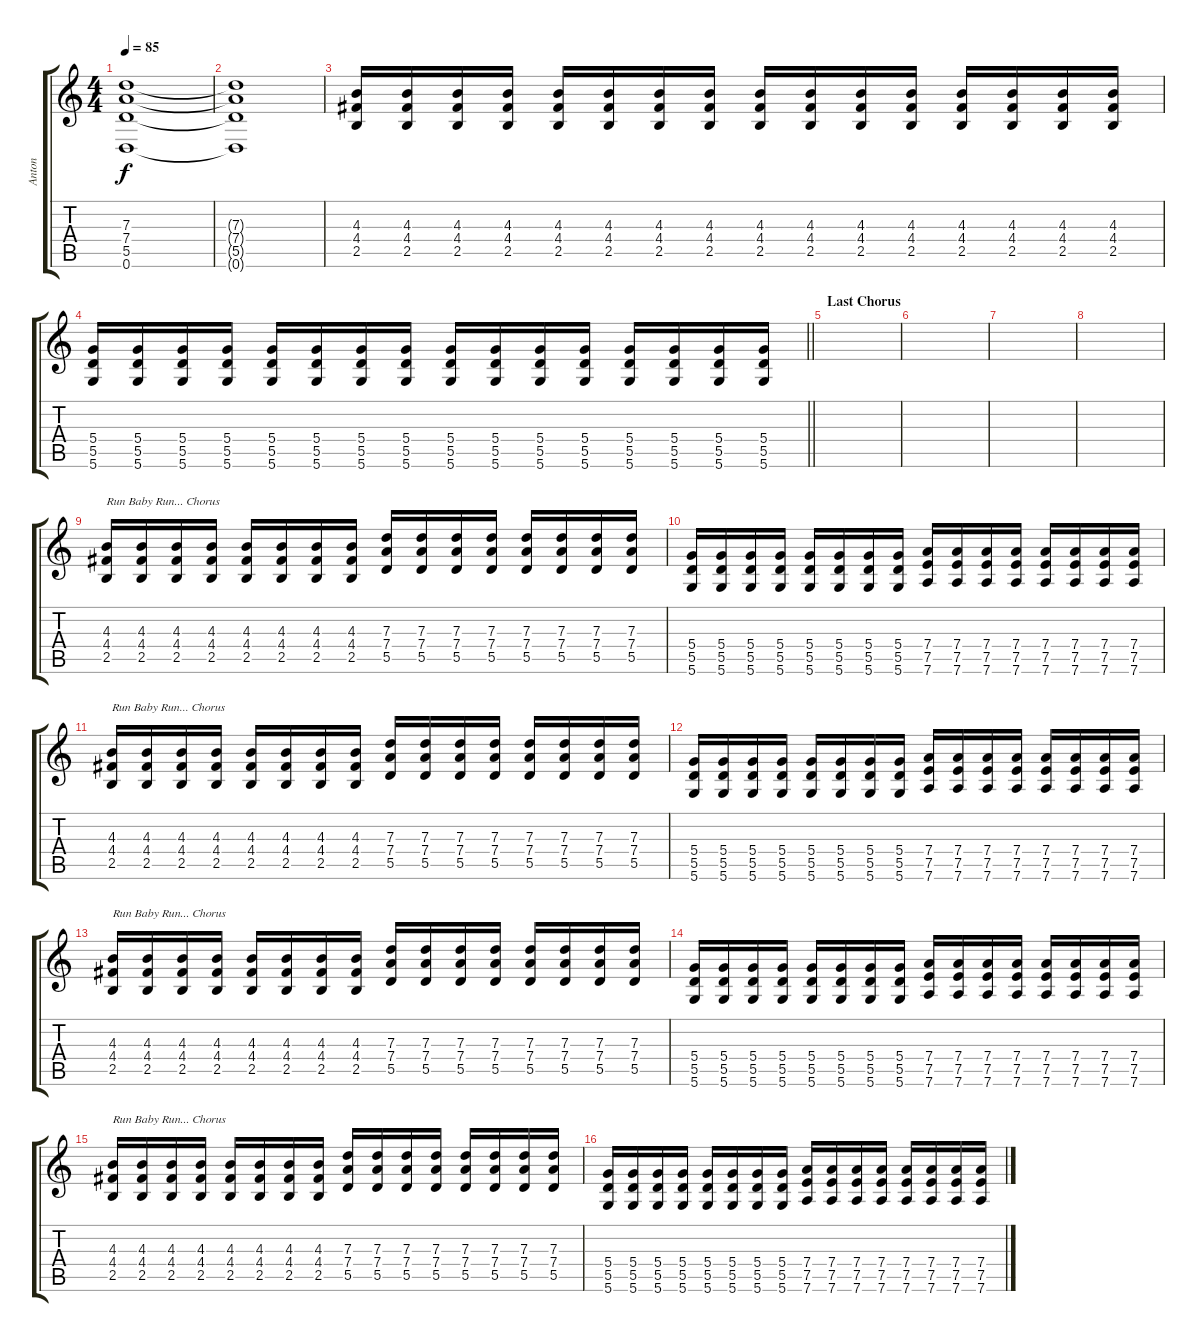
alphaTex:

\track ("Anton" "Anton") {instrument distortionguitar}
\staff {score tabs}
\tuning (E4 B3 G3 D3 A2 D2) {hide}
\ts (4 4)
\tempo 85
\clef g2
\ks c
(7.3 7.4 5.5 0.6).1{dy f} |
(7.3{t} 7.4{t} 5.5{t} 0.6{t}).1 |
(4.3 4.4 2.5).16 (4.3 4.4 2.5).16 (4.3 4.4 2.5).16 (4.3 4.4 2.5).16 (4.3 4.4 2.5).16 (4.3 4.4 2.5).16 (4.3 4.4 2.5).16 (4.3 4.4 2.5).16 (4.3 4.4 2.5).16 (4.3 4.4 2.5).16 (4.3 4.4 2.5).16 (4.3 4.4 2.5).16 (4.3 4.4 2.5).16 (4.3 4.4 2.5).16 (4.3 4.4 2.5).16 (4.3 4.4 2.5).16 |
\barLineRight lightlight
(5.4 5.5 5.6).16 (5.4 5.5 5.6).16 (5.4 5.5 5.6).16 (5.4 5.5 5.6).16 (5.4 5.5 5.6).16 (5.4 5.5 5.6).16 (5.4 5.5 5.6).16 (5.4 5.5 5.6).16 (5.4 5.5 5.6).16 (5.4 5.5 5.6).16 (5.4 5.5 5.6).16 (5.4 5.5 5.6).16 (5.4 5.5 5.6).16 (5.4 5.5 5.6).16 (5.4 5.5 5.6).16 (5.4 5.5 5.6).16 |
\section ("" "Last Chorus")
|
|
|
|
(4.3 4.4 2.5).16{txt "Run Baby Run... Chorus"} (4.3 4.4 2.5).16 (4.3 4.4 2.5).16 (4.3 4.4 2.5).16 (4.3 4.4 2.5).16 (4.3 4.4 2.5).16 (4.3 4.4 2.5).16 (4.3 4.4 2.5).16 (7.3 7.4 5.5).16 (7.3 7.4 5.5).16 (7.3 7.4 5.5).16 (7.3 7.4 5.5).16 (7.3 7.4 5.5).16 (7.3 7.4 5.5).16 (7.3 7.4 5.5).16 (7.3 7.4 5.5).16 |
(5.4 5.5 5.6).16 (5.4 5.5 5.6).16 (5.4 5.5 5.6).16 (5.4 5.5 5.6).16 (5.4 5.5 5.6).16 (5.4 5.5 5.6).16 (5.4 5.5 5.6).16 (5.4 5.5 5.6).16 (7.4 7.5 7.6).16 (7.4 7.5 7.6).16 (7.4 7.5 7.6).16 (7.4 7.5 7.6).16 (7.4 7.5 7.6).16 (7.4 7.5 7.6).16 (7.4 7.5 7.6).16 (7.4 7.5 7.6).16 |
(4.3 4.4 2.5).16{txt "Run Baby Run... Chorus"} (4.3 4.4 2.5).16 (4.3 4.4 2.5).16 (4.3 4.4 2.5).16 (4.3 4.4 2.5).16 (4.3 4.4 2.5).16 (4.3 4.4 2.5).16 (4.3 4.4 2.5).16 (7.3 7.4 5.5).16 (7.3 7.4 5.5).16 (7.3 7.4 5.5).16 (7.3 7.4 5.5).16 (7.3 7.4 5.5).16 (7.3 7.4 5.5).16 (7.3 7.4 5.5).16 (7.3 7.4 5.5).16 |
(5.4 5.5 5.6).16 (5.4 5.5 5.6).16 (5.4 5.5 5.6).16 (5.4 5.5 5.6).16 (5.4 5.5 5.6).16 (5.4 5.5 5.6).16 (5.4 5.5 5.6).16 (5.4 5.5 5.6).16 (7.4 7.5 7.6).16 (7.4 7.5 7.6).16 (7.4 7.5 7.6).16 (7.4 7.5 7.6).16 (7.4 7.5 7.6).16 (7.4 7.5 7.6).16 (7.4 7.5 7.6).16 (7.4 7.5 7.6).16 |
(4.3 4.4 2.5).16{txt "Run Baby Run... Chorus"} (4.3 4.4 2.5).16 (4.3 4.4 2.5).16 (4.3 4.4 2.5).16 (4.3 4.4 2.5).16 (4.3 4.4 2.5).16 (4.3 4.4 2.5).16 (4.3 4.4 2.5).16 (7.3 7.4 5.5).16 (7.3 7.4 5.5).16 (7.3 7.4 5.5).16 (7.3 7.4 5.5).16 (7.3 7.4 5.5).16 (7.3 7.4 5.5).16 (7.3 7.4 5.5).16 (7.3 7.4 5.5).16 |
(5.4 5.5 5.6).16 (5.4 5.5 5.6).16 (5.4 5.5 5.6).16 (5.4 5.5 5.6).16 (5.4 5.5 5.6).16 (5.4 5.5 5.6).16 (5.4 5.5 5.6).16 (5.4 5.5 5.6).16 (7.4 7.5 7.6).16 (7.4 7.5 7.6).16 (7.4 7.5 7.6).16 (7.4 7.5 7.6).16 (7.4 7.5 7.6).16 (7.4 7.5 7.6).16 (7.4 7.5 7.6).16 (7.4 7.5 7.6).16 |
(4.3 4.4 2.5).16{txt "Run Baby Run... Chorus"} (4.3 4.4 2.5).16 (4.3 4.4 2.5).16 (4.3 4.4 2.5).16 (4.3 4.4 2.5).16 (4.3 4.4 2.5).16 (4.3 4.4 2.5).16 (4.3 4.4 2.5).16 (7.3 7.4 5.5).16 (7.3 7.4 5.5).16 (7.3 7.4 5.5).16 (7.3 7.4 5.5).16 (7.3 7.4 5.5).16 (7.3 7.4 5.5).16 (7.3 7.4 5.5).16 (7.3 7.4 5.5).16 |
(5.4 5.5 5.6).16 (5.4 5.5 5.6).16 (5.4 5.5 5.6).16 (5.4 5.5 5.6).16 (5.4 5.5 5.6).16 (5.4 5.5 5.6).16 (5.4 5.5 5.6).16 (5.4 5.5 5.6).16 (7.4 7.5 7.6).16 (7.4 7.5 7.6).16 (7.4 7.5 7.6).16 (7.4 7.5 7.6).16 (7.4 7.5 7.6).16 (7.4 7.5 7.6).16 (7.4 7.5 7.6).16 (7.4 7.5 7.6).16
